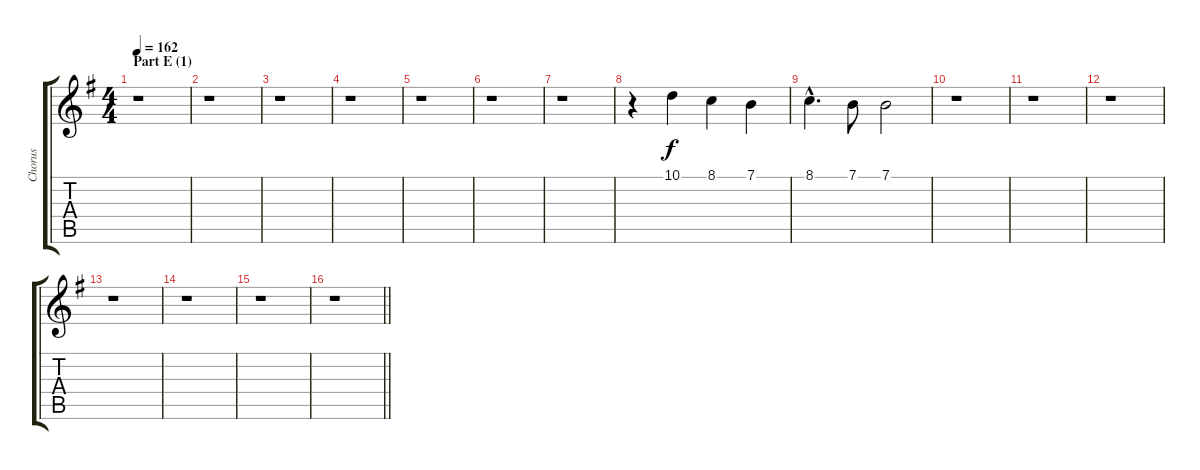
\track ("Chorus" "Chorus") {instrument trumpet}
\staff {score tabs}
\tuning (E4 B3 G3 D3 A2 E2) {hide}
\ts (4 4)
\section ("" "Part E (1)")
\tempo 162
\clef g2
\ks g
r.1{dy f} |
r.1 |
r.1 |
r.1 |
r.1 |
r.1 |
r.1 |
r.4 10.1.4 8.1.4 7.1.4 |
8.1{hac}.4{d} 7.1.8 7.1.2 |
r.1 |
r.1 |
r.1 |
r.1 |
r.1 |
r.1 |
\barLineRight lightlight
r.1
